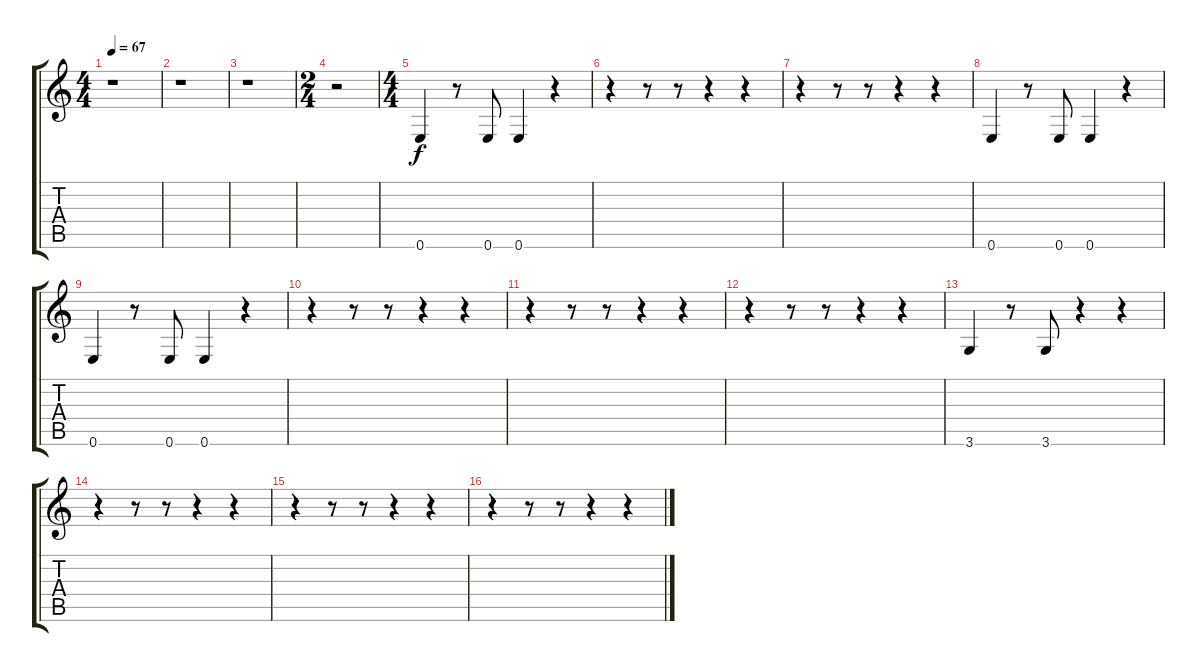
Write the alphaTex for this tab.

\track "" {instrument electricbassfinger}
\staff {score tabs}
\tuning (E4 B3 G3 D3 A2 E2) {hide}
\ts (4 4)
\tempo 67
\clef g2
\ks c
r.1{dy f} |
r.1 |
r.1 |
\ts (2 4)
r.2 |
\ts (4 4)
0.6.4 r.8 0.6.8 0.6.4 r.4 |
r.4 r.8 r.8 r.4 r.4 |
r.4 r.8 r.8 r.4 r.4 |
0.6.4 r.8 0.6.8 0.6.4 r.4 |
0.6.4 r.8 0.6.8 0.6.4 r.4 |
r.4 r.8 r.8 r.4 r.4 |
r.4 r.8 r.8 r.4 r.4 |
r.4 r.8 r.8 r.4 r.4 |
3.6.4 r.8 3.6.8 r.4 r.4 |
r.4 r.8 r.8 r.4 r.4 |
r.4 r.8 r.8 r.4 r.4 |
r.4 r.8 r.8 r.4 r.4
